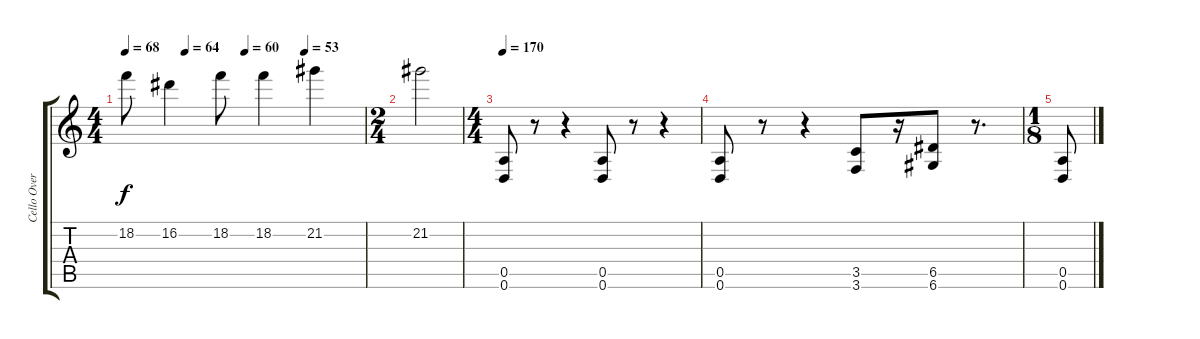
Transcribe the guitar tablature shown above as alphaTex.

\track ("Cello Overall" "Cello Over") {instrument distortionguitar}
\staff {score tabs}
\tuning (E4 B3 G3 D3 A2 D2) {hide}
\ts (4 4)
\tempo 68
\tempo (64 0.25)
\tempo (60 0.5)
\tempo (53 0.75)
\clef g2
\ks c
18.2.8{dy f} 16.2.4 18.2.8 18.2.4 21.2.4 |
\ts (2 4)
21.2.2 |
\ts (4 4)
\tempo 170
(0.5 0.6).8 r.8 r.4 (0.5 0.6).8 r.8 r.4 |
(0.5 0.6).8 r.8 r.4 (3.5 3.6).8 r.16 (6.5 6.6).8 r.8{d} |
\ts (1 8)
(0.5 0.6).8
